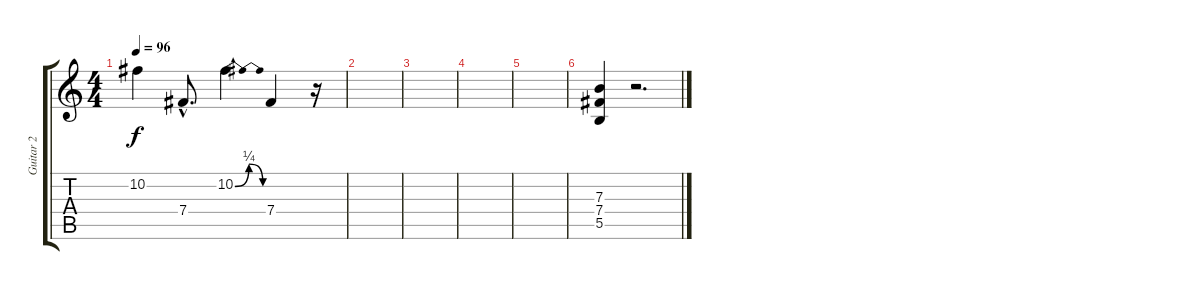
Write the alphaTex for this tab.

\track ("Guitar 2" "Guitar 2") {instrument distortionguitar}
\staff {score tabs}
\tuning (Db4 Ab3 E3 B2 Gb2 B1) {hide}
\ts (4 4)
\tempo 96
\clef g2
\ks c
10.2{t}.4{dy f} 7.4{hac}.8{d} 10.2{be (bendrelease 0 0 30 1 30 1 60 0)}.4 7.4.4 r.16 |
|
|
|
|
(7.3 7.4 5.5).4 r.2{d}
